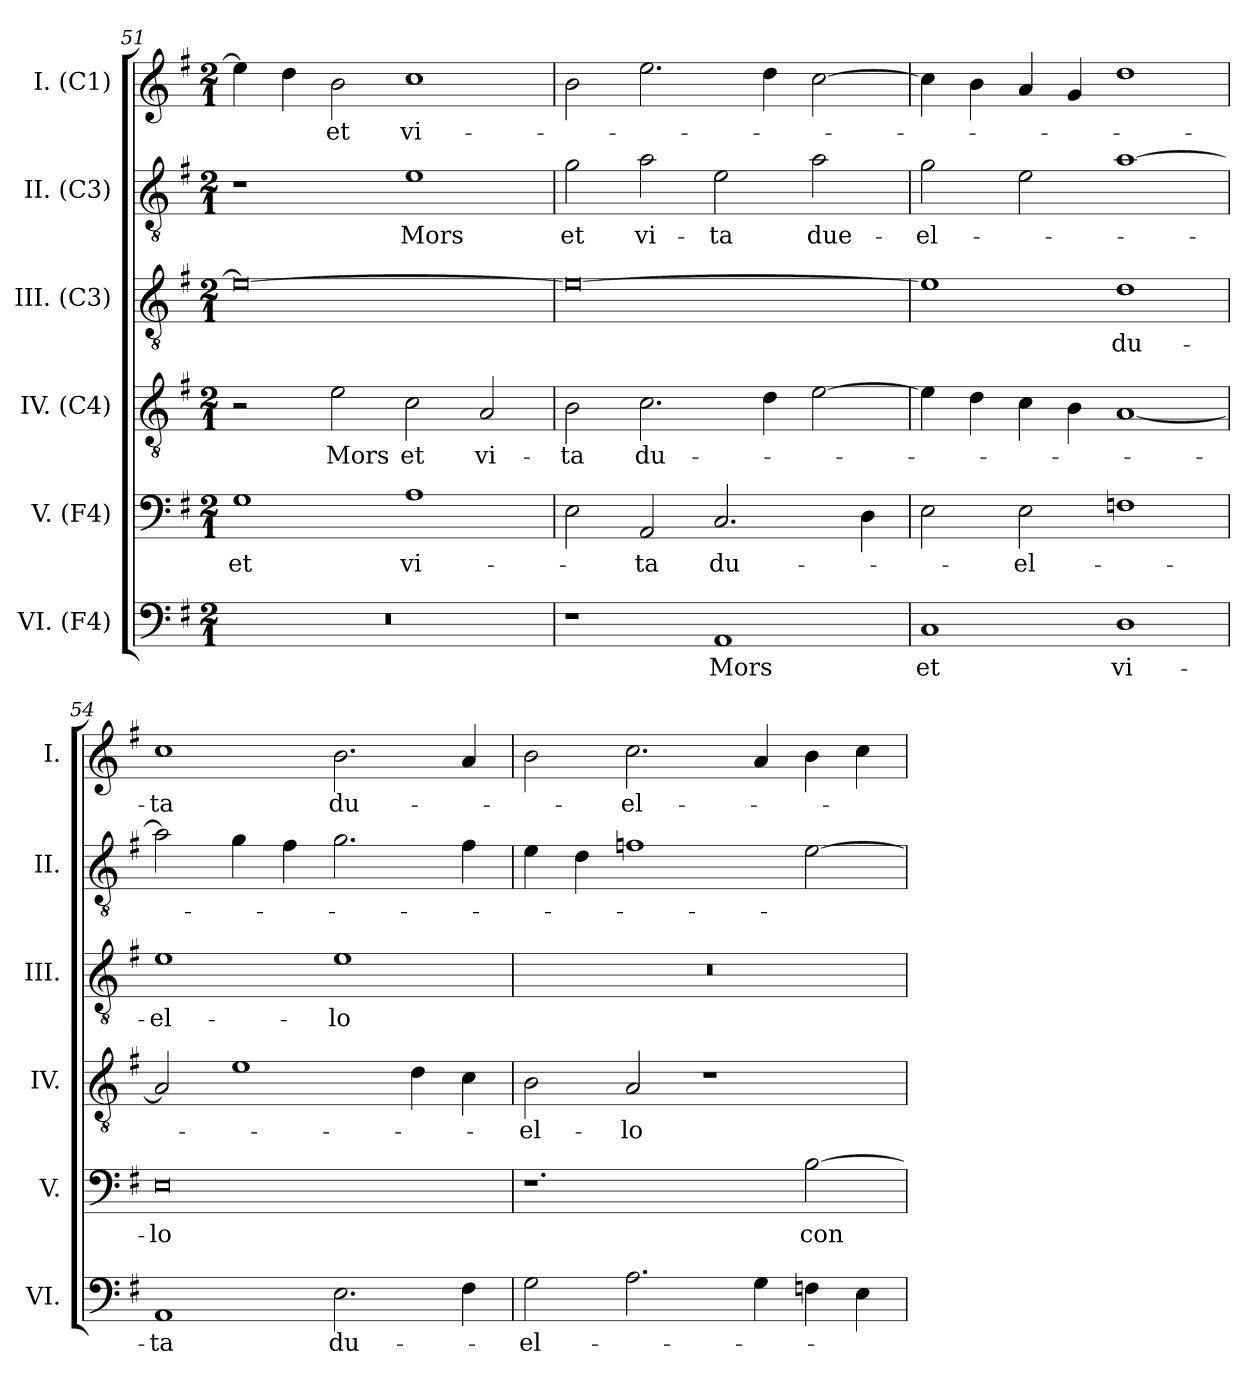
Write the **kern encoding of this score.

**kern	**text	**kern	**text	**kern	**text	**kern	**text	**kern	**text	**kern	**text
*part6	*part6	*part5	*part5	*part4	*part4	*part3	*part3	*part2	*part2	*part1	*part1
*staff6	*staff6	*staff5	*staff5	*staff4	*staff4	*staff3	*staff3	*staff2	*staff2	*staff1	*staff1
*I"VI. (F4)	*	*I"V. (F4)	*	*I"IV. (C4)	*	*I"III. (C3)	*	*I"II. (C3)	*	*I"I. (C1)	*
*I'VI.	*	*I'V.	*	*I'IV.	*	*I'III.	*	*I'II.	*	*I'I.	*
*clefF4	*	*clefF4	*	*clefGv2	*	*clefGv2	*	*clefGv2	*	*clefG2	*
*	*	*	*	*ITrd7c12	*	*ITrd7c12	*	*ITrd7c12	*	*	*
*k[f#]	*	*k[f#]	*	*k[f#]	*	*k[f#]	*	*k[f#]	*	*k[f#]	*
*G:	*	*G:	*	*G:	*	*G:	*	*G:	*	*G:	*
*M2/1	*	*M2/1	*	*M2/1	*	*M2/1	*	*M2/1	*	*M2/1	*
=51	=51	=51	=51	=51	=51	=51	=51	=51	=51	=51	=51
!LO:N:vis=1	!	!	!	!	!	!	!	!	!	!	!
!	!	!	!LO:LY:b:color=#000000	!	!	!	!	!	!	!	!
0r	.	1Gi	et	2r	.	0Ei_	.	1r	.	4eei\]	.
.	.	.	.	.	.	.	.	.	.	4ddi\	.
!	!	!	!	!	!LO:LY:b:color=#000000	!	!	!	!	!	!
!	!	!	!	!	!	!	!	!	!	!	!LO:LY:b:color=#000000
.	.	.	.	2Ei\	Mors	.	.	.	.	2bi\	et
!	!	!	!LO:LY:b:color=#000000	!	!	!	!	!	!	!	!
!	!	!	!	!	!LO:LY:b:color=#000000	!	!	!	!	!	!
!	!	!	!	!	!	!	!	!	!LO:LY:b:color=#000000	!	!
!	!	!	!	!	!	!	!	!	!	!	!LO:LY:b:color=#000000
.	.	1Ai	vi-	2Ci\	et	.	.	1Ei	Mors	1cci	vi-
!	!	!	!	!	!LO:LY:b:color=#000000	!	!	!	!	!	!
.	.	.	.	2AAi/	vi-	.	.	.	.	.	.
=52	=52	=52	=52	=52	=52	=52	=52	=52	=52	=52	=52
!	!	!	!	!	!LO:LY:b:color=#000000	!	!	!	!	!	!
!	!	!	!	!	!	!	!	!	!LO:LY:b:color=#000000	!	!
1r	.	2Ei\	.	2BBi\	-ta	0Ei_	.	2Gi\	et	2bi\	.
!	!	!	!LO:LY:b:color=#000000	!	!	!	!	!	!	!	!
!	!	!	!	!	!LO:LY:b:color=#000000	!	!	!	!	!	!
!	!	!	!	!	!	!	!	!	!LO:LY:b:color=#000000	!	!
.	.	2AAi/	-ta	2.Ci\	du-	.	.	2Ai\	vi-	2.eei\	.
!	!LO:LY:b:color=#000000	!	!	!	!	!	!	!	!	!	!
!	!	!	!LO:LY:b:color=#000000	!	!	!	!	!	!	!	!
!	!	!	!	!	!	!	!	!	!LO:LY:b:color=#000000	!	!
1AAi	Mors	2.Ci/	du-	.	.	.	.	2Ei\	-ta	.	.
.	.	.	.	4Di\	.	.	.	.	.	4ddi\	.
!	!	!	!	!	!	!	!	!	!LO:LY:b:color=#000000	!	!
.	.	.	.	[2Ei\	.	.	.	2Ai\	due-	[2cci\	.
.	.	4Di\	.	.	.	.	.	.	.	.	.
=53	=53	=53	=53	=53	=53	=53	=53	=53	=53	=53	=53
!	!LO:LY:b:color=#000000	!	!	!	!	!	!	!	!	!	!
!	!	!	!	!	!	!	!	!	!LO:LY:b:color=#000000	!	!
1Ci	et	2Ei\	.	4Ei\]	.	1Ei]	.	2Gi\	-el-	4cci\]	.
.	.	.	.	4Di\	.	.	.	.	.	4bi\	.
!	!	!	!LO:LY:b:color=#000000	!	!	!	!	!	!	!	!
.	.	2Ei\	-el-	4Ci\	.	.	.	2Ei\	.	4ai/	.
.	.	.	.	4BBi\	.	.	.	.	.	4gi/	.
!	!LO:LY:b:color=#000000	!	!	!	!	!	!	!	!	!	!
!	!	!	!	!	!	!	!LO:LY:b:color=#000000	!	!	!	!
1Di	vi-	1Fni	.	[1AAi	.	1Di	du-	[1Ai	.	1ddi	.
=54	=54	=54	=54	=54	=54	=54	=54	=54	=54	=54	=54
!	!LO:LY:b:color=#000000	!	!	!	!	!	!	!	!	!	!
!	!	!	!LO:LY:b:color=#000000	!	!	!	!	!	!	!	!
!	!	!	!	!	!	!	!LO:LY:b:color=#000000	!	!	!	!
!	!	!	!	!	!	!	!	!	!	!	!LO:LY:b:color=#000000
1AAi	-ta	0Ei	-lo	2AAi/]	.	1Ei	-el-	2Ai\]	.	1cci	-ta
.	.	.	.	1Ei	.	.	.	4Gi\	.	.	.
.	.	.	.	.	.	.	.	4F#i\	.	.	.
!	!LO:LY:b:color=#000000	!	!	!	!	!	!	!	!	!	!
!	!	!	!	!	!	!	!LO:LY:b:color=#000000	!	!	!	!
!	!	!	!	!	!	!	!	!	!	!	!LO:LY:b:color=#000000
2.Ei\	du-	.	.	.	.	1Ei	-lo	2.Gi\	.	2.bi\	du-
.	.	.	.	4Di\	.	.	.	.	.	.	.
4F#i\	.	.	.	4Ci\	.	.	.	4F#i\	.	4ai/	.
!!LO:LB:g=z
=55	=55	=55	=55	=55	=55	=55	=55	=55	=55	=55	=55
!	!LO:LY:b:color=#000000	!	!	!	!	!	!	!	!	!	!
!	!	!	!	!	!LO:LY:b:color=#000000	!LO:N:vis=1	!	!	!	!	!
2Gi\	-el-	1.r	.	2BBi\	-el-	0r	.	4Ei\	.	2bi\	.
.	.	.	.	.	.	.	.	4Di\	.	.	.
!	!	!	!	!	!LO:LY:b:color=#000000	!	!	!	!	!	!
!	!	!	!	!	!	!	!	!	!	!	!LO:LY:b:color=#000000
2.Ai\	.	.	.	2AAi/	-lo	.	.	1Fi	.	2.cci\	-el-
.	.	.	.	1r	.	.	.	.	.	.	.
4Gi\	.	.	.	.	.	.	.	.	.	4ai/	.
!	!	!	!LO:LY:b:color=#000000	!	!	!	!	!	!	!	!
4Fi\	.	[2Bi\	con-	.	.	.	.	[2Ei\	.	4bi\	.
4Ei\	.	.	.	.	.	.	.	.	.	4cci\	.
=	=	=	=	=	=	=	=	=	=	=	=
*-	*-	*-	*-	*-	*-	*-	*-	*-	*-	*-	*-
